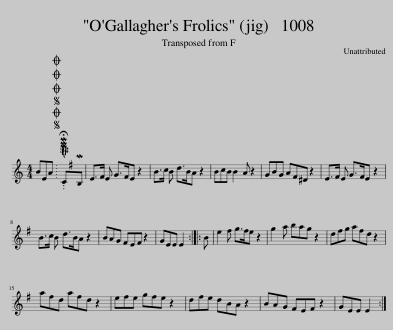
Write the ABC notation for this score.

X:1
L:1/8
M:4/4
I:linebreak $
K:C
V:1 treble
V:1
 BEA |SOSOOO .!fermata!PMTuCMB, | E>^F E G>FE z2 | B>c B d>BA z2 | BcB B2 A z2 | %5
 GBG A^F^D z2 | E>^F E G>FE z2 |$ B>c B d>BA z2 | BAG ^FEF z2 | GEE E2 :: %10
 B | e2 ^f g>fe z2 | g2 a bag z2 | d^fg afd z2 |$ a^fd afd z2 | %15
 e^fe gfe z2 | d^fe dBA z2 | BAG ^FEF z2 | GEE E2 :| %19
